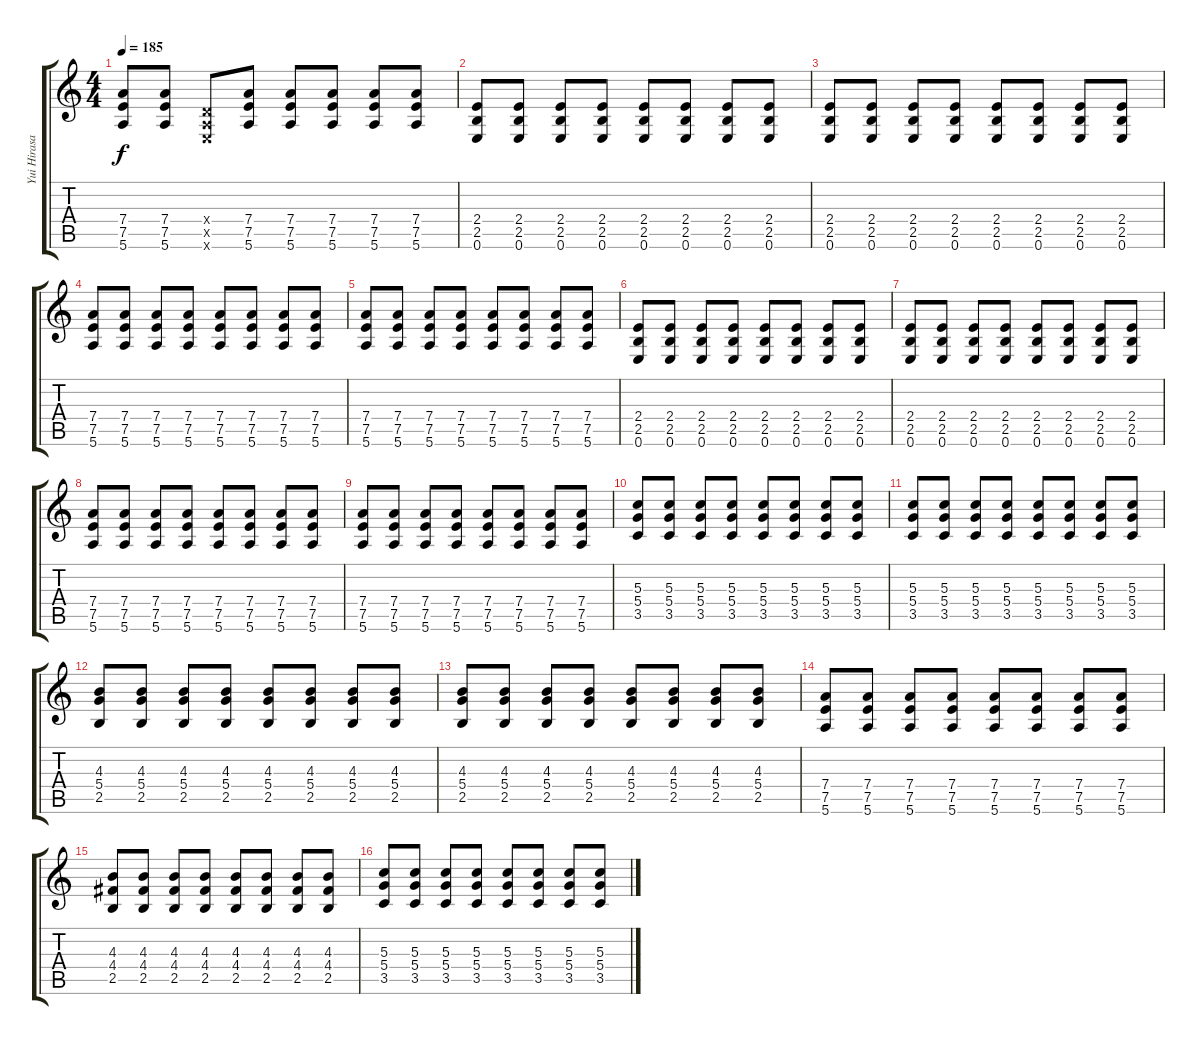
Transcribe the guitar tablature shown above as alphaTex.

\track ("Yui Hirasawa" "Yui Hirasa") {instrument overdrivenguitar}
\staff {score tabs}
\tuning (E4 B3 G3 D3 A2 E2) {hide}
\ts (4 4)
\tempo 185
\clef g2
\ks c
(7.4 7.5 5.6).8{dy f} (7.4 7.5 5.6).8 (0.4{x} 0.5{x} 0.6{x}).8 (7.4 7.5 5.6).8 (7.4 7.5 5.6).8 (7.4 7.5 5.6).8 (7.4 7.5 5.6).8 (7.4 7.5 5.6).8 |
(2.4 2.5 0.6).8 (2.4 2.5 0.6).8 (2.4 2.5 0.6).8 (2.4 2.5 0.6).8 (2.4 2.5 0.6).8 (2.4 2.5 0.6).8 (2.4 2.5 0.6).8 (2.4 2.5 0.6).8 |
(2.4 2.5 0.6).8 (2.4 2.5 0.6).8 (2.4 2.5 0.6).8 (2.4 2.5 0.6).8 (2.4 2.5 0.6).8 (2.4 2.5 0.6).8 (2.4 2.5 0.6).8 (2.4 2.5 0.6).8 |
(7.4 7.5 5.6).8 (7.4 7.5 5.6).8 (7.4 7.5 5.6).8 (7.4 7.5 5.6).8 (7.4 7.5 5.6).8 (7.4 7.5 5.6).8 (7.4 7.5 5.6).8 (7.4 7.5 5.6).8 |
(7.4 7.5 5.6).8 (7.4 7.5 5.6).8 (7.4 7.5 5.6).8 (7.4 7.5 5.6).8 (7.4 7.5 5.6).8 (7.4 7.5 5.6).8 (7.4 7.5 5.6).8 (7.4 7.5 5.6).8 |
(2.4 2.5 0.6).8 (2.4 2.5 0.6).8 (2.4 2.5 0.6).8 (2.4 2.5 0.6).8 (2.4 2.5 0.6).8 (2.4 2.5 0.6).8 (2.4 2.5 0.6).8 (2.4 2.5 0.6).8 |
(2.4 2.5 0.6).8 (2.4 2.5 0.6).8 (2.4 2.5 0.6).8 (2.4 2.5 0.6).8 (2.4 2.5 0.6).8 (2.4 2.5 0.6).8 (2.4 2.5 0.6).8 (2.4 2.5 0.6).8 |
(7.4 7.5 5.6).8 (7.4 7.5 5.6).8 (7.4 7.5 5.6).8 (7.4 7.5 5.6).8 (7.4 7.5 5.6).8 (7.4 7.5 5.6).8 (7.4 7.5 5.6).8 (7.4 7.5 5.6).8 |
(7.4 7.5 5.6).8 (7.4 7.5 5.6).8 (7.4 7.5 5.6).8 (7.4 7.5 5.6).8 (7.4 7.5 5.6).8 (7.4 7.5 5.6).8 (7.4 7.5 5.6).8 (7.4 7.5 5.6).8 |
(5.3 5.4 3.5).8 (5.3 5.4 3.5).8 (5.3 5.4 3.5).8 (5.3 5.4 3.5).8 (5.3 5.4 3.5).8 (5.3 5.4 3.5).8 (5.3 5.4 3.5).8 (5.3 5.4 3.5).8 |
(5.3 5.4 3.5).8 (5.3 5.4 3.5).8 (5.3 5.4 3.5).8 (5.3 5.4 3.5).8 (5.3 5.4 3.5).8 (5.3 5.4 3.5).8 (5.3 5.4 3.5).8 (5.3 5.4 3.5).8 |
(4.3 5.4 2.5).8 (4.3 5.4 2.5).8 (4.3 5.4 2.5).8 (4.3 5.4 2.5).8 (4.3 5.4 2.5).8 (4.3 5.4 2.5).8 (4.3 5.4 2.5).8 (4.3 5.4 2.5).8 |
(4.3 5.4 2.5).8 (4.3 5.4 2.5).8 (4.3 5.4 2.5).8 (4.3 5.4 2.5).8 (4.3 5.4 2.5).8 (4.3 5.4 2.5).8 (4.3 5.4 2.5).8 (4.3 5.4 2.5).8 |
(7.4 7.5 5.6).8 (7.4 7.5 5.6).8 (7.4 7.5 5.6).8 (7.4 7.5 5.6).8 (7.4 7.5 5.6).8 (7.4 7.5 5.6).8 (7.4 7.5 5.6).8 (7.4 7.5 5.6).8 |
(4.3 4.4 2.5).8 (4.3 4.4 2.5).8 (4.3 4.4 2.5).8 (4.3 4.4 2.5).8 (4.3 4.4 2.5).8 (4.3 4.4 2.5).8 (4.3 4.4 2.5).8 (4.3 4.4 2.5).8 |
(5.3 5.4 3.5).8 (5.3 5.4 3.5).8 (5.3 5.4 3.5).8 (5.3 5.4 3.5).8 (5.3 5.4 3.5).8 (5.3 5.4 3.5).8 (5.3 5.4 3.5).8 (5.3 5.4 3.5).8
